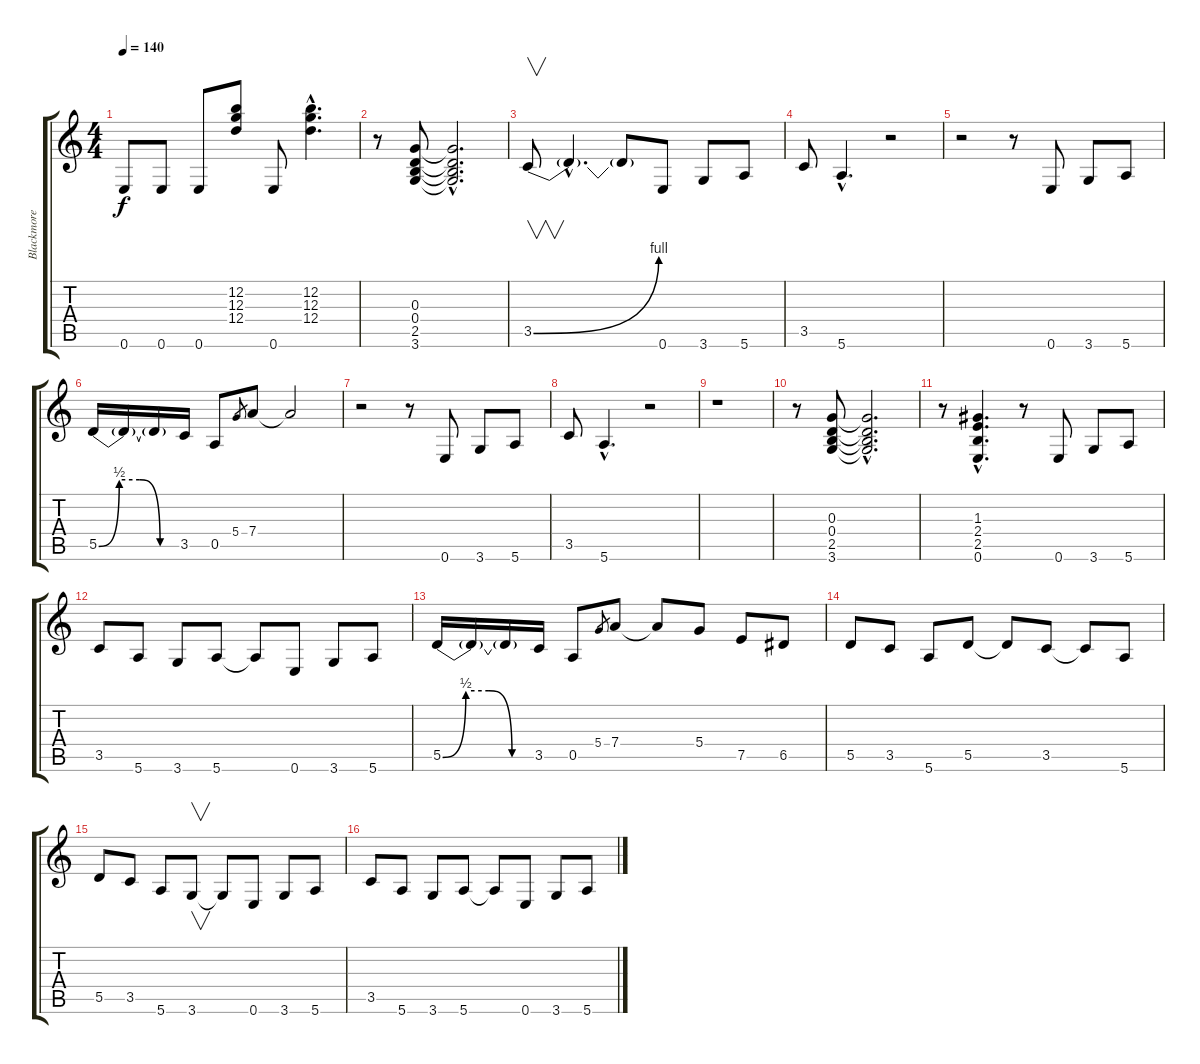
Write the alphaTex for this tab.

\track ("Blackmore" "Blackmore") {instrument distortionguitar}
\staff {score tabs}
\tuning (E4 B3 G3 D3 A2 E2) {hide}
\ts (4 4)
\tempo 140
\clef g2
\ks c
0.6.8{dy f} 0.6.8 0.6.8 (12.2 12.3 12.4).8 0.6.8 (12.2{hac} 12.3{hac} 12.4{hac}).4{d} |
r.8{volume 13} (0.3 0.4 2.5 3.6).8 (0.3{hac t} 0.4{hac t} 2.5{hac t} 3.6{hac t}).2{d} |
3.5{be (bend 0 0 60 4)}.8{v} 3.5{hac t}.4{d} 3.5{t}.8 0.6.8 3.6.8 5.6.8 |
3.5.8 5.6{hac}.4{d} r.2 |
r.2 r.8 0.6.8 3.6.8 5.6.8 |
5.5{be (custom 0 0 15 2 30 2 45 0 60 0)}.16 5.5{t}.16 5.5{t}.16 3.5.16 0.5.8 5.4.8{gr} 7.4.8 7.4{t}.2 |
r.2 r.8 0.6.8 3.6.8 5.6.8 |
3.5.8 5.6{hac}.4{d} r.2 |
r.1 |
r.8 (0.3 0.4 2.5 3.6).8 (0.3{hac t} 0.4{hac t} 2.5{hac t} 3.6{hac t}).2{d} |
r.8 (1.3{hac} 2.4{hac} 2.5{hac} 0.6{hac}).4{d} r.8 0.6.8 3.6.8 5.6.8 |
3.5.8 5.6.8 3.6.8 5.6.8 5.6{t}.8 0.6.8 3.6.8 5.6.8 |
5.5{be (custom 0 0 15 2 30 2 45 0 60 0)}.16 5.5{t}.16 5.5{t}.16 3.5.16 0.5.8 5.4.8{gr} 7.4.8 7.4{t}.8 5.4.8 7.5.8 6.5.8 |
5.5.8 3.5.8 5.6.8 5.5.8 5.5{t}.8 3.5.8 3.5{t}.8 5.6.8 |
5.5.8 3.5.8 5.6.8 3.6.8{v} 3.6{t}.8 0.6.8 3.6.8 5.6.8 |
3.5.8 5.6.8 3.6.8 5.6.8 5.6{t}.8 0.6.8 3.6.8 5.6.8
